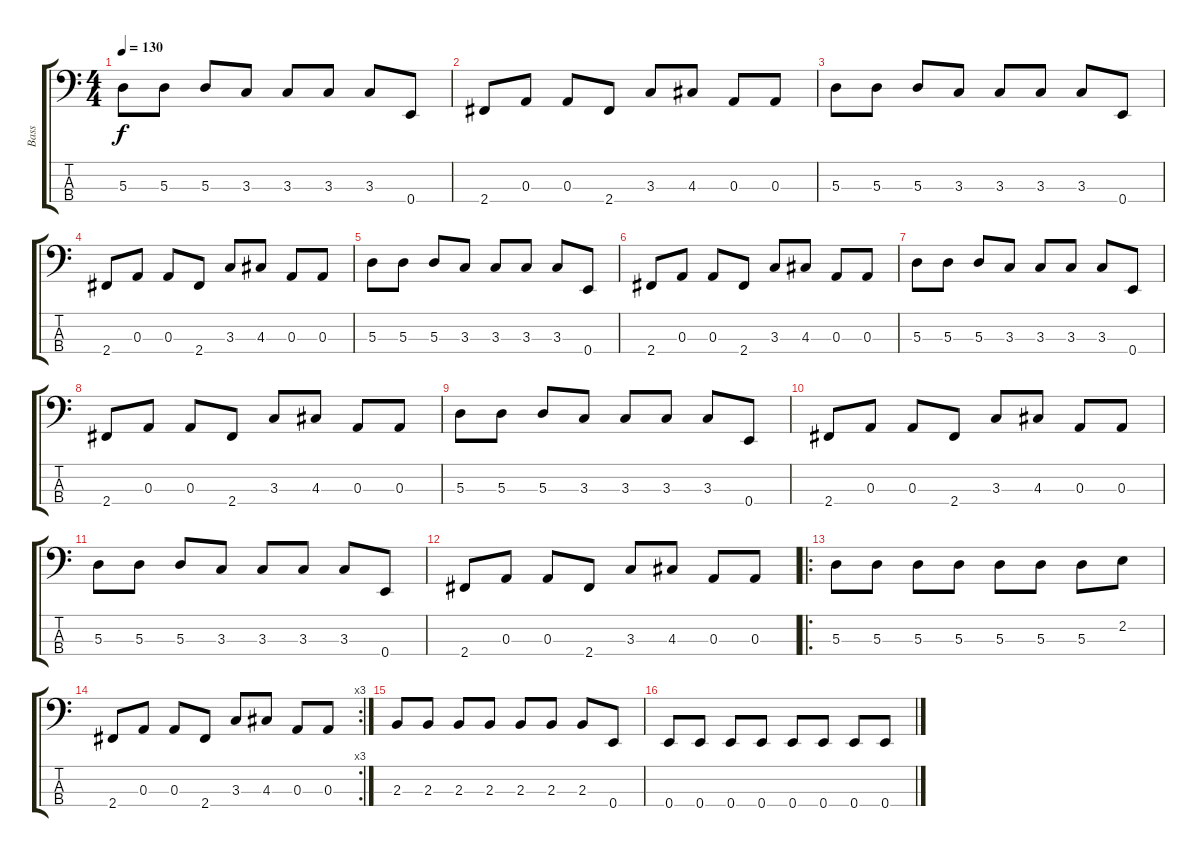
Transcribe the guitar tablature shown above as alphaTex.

\track ("Bass" "Bass") {instrument electricbassfinger}
\staff {score tabs}
\tuning (G2 D2 A1 E1) {hide}
\ts (4 4)
\tempo 130
\clef f4
\ks c
5.3.8{dy f} 5.3.8 5.3.8 3.3.8 3.3.8 3.3.8 3.3.8 0.4.8 |
2.4.8 0.3.8 0.3.8 2.4.8 3.3.8 4.3.8 0.3.8 0.3.8 |
5.3.8 5.3.8 5.3.8 3.3.8 3.3.8 3.3.8 3.3.8 0.4.8 |
2.4.8 0.3.8 0.3.8 2.4.8 3.3.8 4.3.8 0.3.8 0.3.8 |
5.3.8 5.3.8 5.3.8 3.3.8 3.3.8 3.3.8 3.3.8 0.4.8 |
2.4.8 0.3.8 0.3.8 2.4.8 3.3.8 4.3.8 0.3.8 0.3.8 |
5.3.8 5.3.8 5.3.8 3.3.8 3.3.8 3.3.8 3.3.8 0.4.8 |
2.4.8 0.3.8 0.3.8 2.4.8 3.3.8 4.3.8 0.3.8 0.3.8 |
5.3.8 5.3.8 5.3.8 3.3.8 3.3.8 3.3.8 3.3.8 0.4.8 |
2.4.8 0.3.8 0.3.8 2.4.8 3.3.8 4.3.8 0.3.8 0.3.8 |
5.3.8 5.3.8 5.3.8 3.3.8 3.3.8 3.3.8 3.3.8 0.4.8 |
2.4.8 0.3.8 0.3.8 2.4.8 3.3.8 4.3.8 0.3.8 0.3.8 |
\ro
5.3.8 5.3.8 5.3.8 5.3.8 5.3.8 5.3.8 5.3.8 2.2.8 |
\rc 3
2.4.8 0.3.8 0.3.8 2.4.8 3.3.8 4.3.8 0.3.8 0.3.8 |
2.3.8 2.3.8 2.3.8 2.3.8 2.3.8 2.3.8 2.3.8 0.4.8 |
0.4.8 0.4.8 0.4.8 0.4.8 0.4.8 0.4.8 0.4.8 0.4.8
